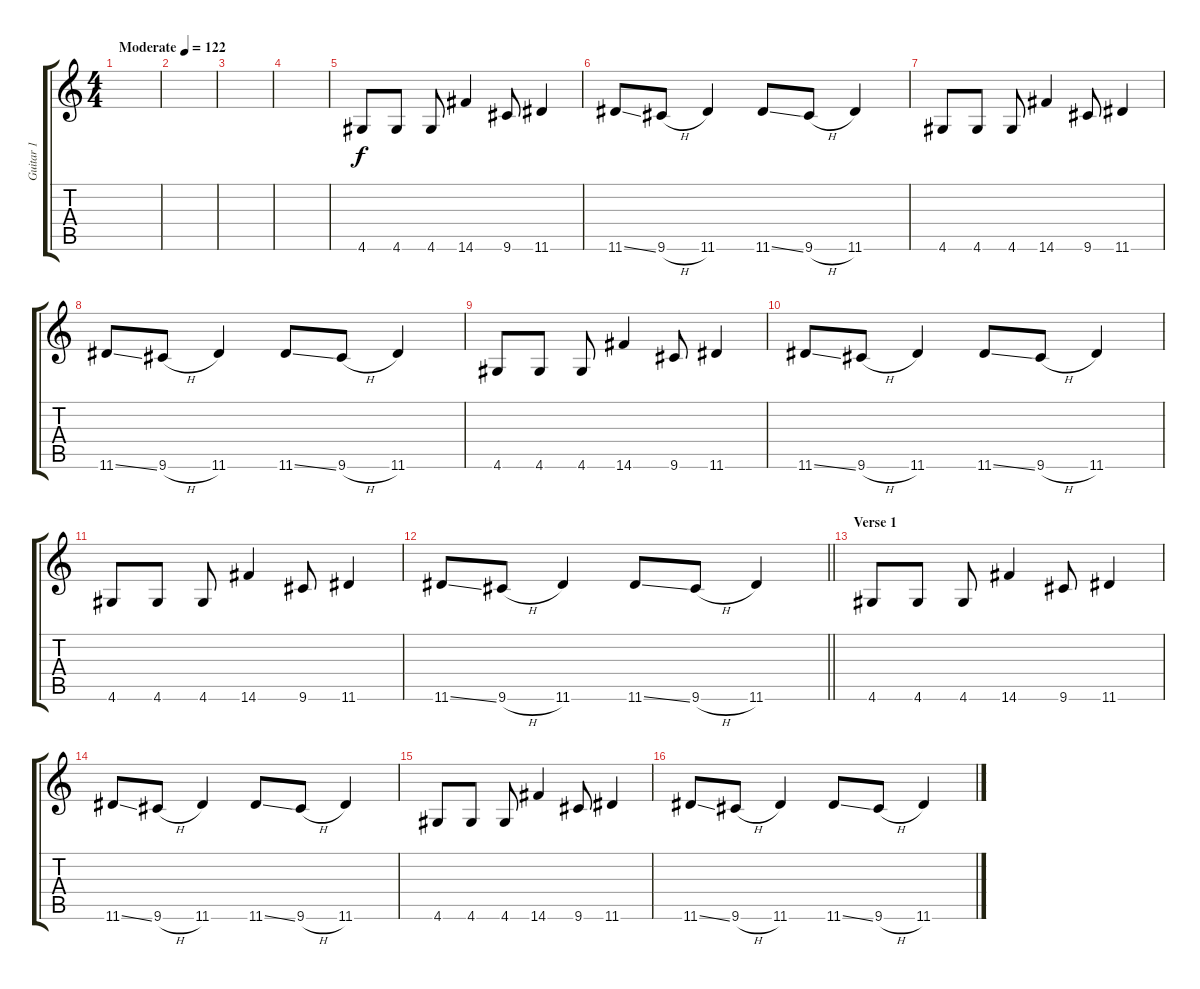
\track ("Guitar 1" "Guitar 1") {instrument overdrivenguitar}
\staff {score tabs}
\tuning (E4 B3 G3 D3 A2 E2) {hide}
\ts (4 4)
\tempo (122 "Moderate")
\clef g2
\ks c
|
|
|
|
4.6.8 4.6.8 4.6.8 14.6.4 9.6.8 11.6.4 |
11.6{ss}.8 9.6{h}.8 11.6.4 11.6{ss}.8 9.6{h}.8 11.6.4 |
4.6.8 4.6.8 4.6.8 14.6.4 9.6.8 11.6.4 |
11.6{ss}.8 9.6{h}.8 11.6.4 11.6{ss}.8 9.6{h}.8 11.6.4 |
4.6.8 4.6.8 4.6.8 14.6.4 9.6.8 11.6.4 |
11.6{ss}.8 9.6{h}.8 11.6.4 11.6{ss}.8 9.6{h}.8 11.6.4 |
4.6.8 4.6.8 4.6.8 14.6.4 9.6.8 11.6.4 |
\barLineRight lightlight
11.6{ss}.8 9.6{h}.8 11.6.4 11.6{ss}.8 9.6{h}.8 11.6.4 |
\section ("" "Verse 1")
4.6.8 4.6.8 4.6.8 14.6.4 9.6.8 11.6.4 |
11.6{ss}.8 9.6{h}.8 11.6.4 11.6{ss}.8 9.6{h}.8 11.6.4 |
4.6.8 4.6.8 4.6.8 14.6.4 9.6.8 11.6.4 |
11.6{ss}.8 9.6{h}.8 11.6.4 11.6{ss}.8 9.6{h}.8 11.6.4
